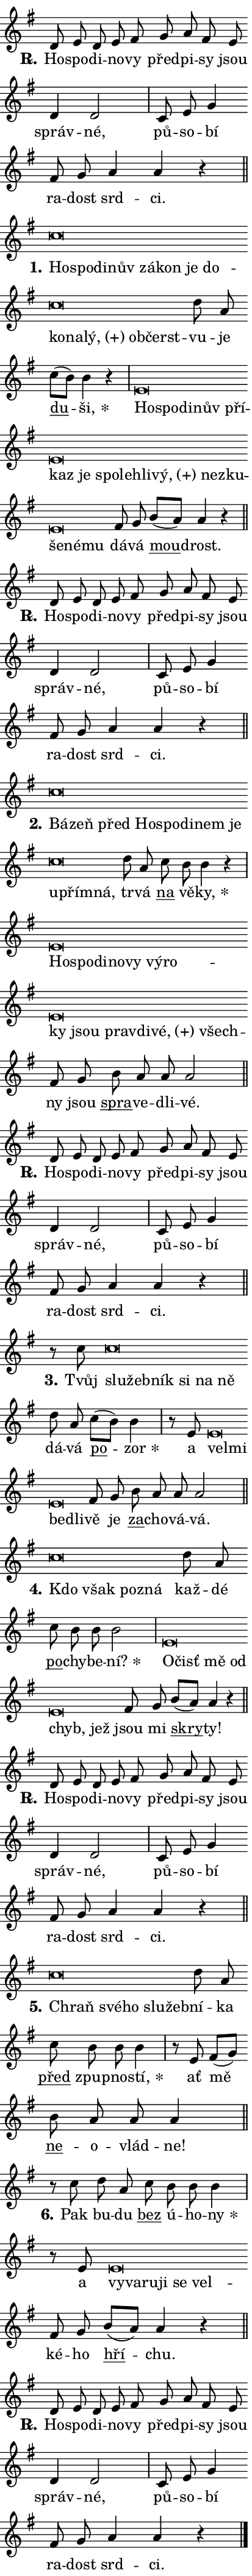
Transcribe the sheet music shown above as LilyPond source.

\version "2.24.0"
\header { tagline = "" }
\paper {
  indent = 0\cm
  top-margin = 0\cm
  right-margin = 0.13\cm % to fit lyric hyphens
  bottom-margin = 0\cm
  left-margin = 0\cm
  paper-width = 7\cm
  page-breaking = #ly:one-page-breaking
  system-system-spacing.basic-distance = #11
  score-system-spacing.basic-distance = #11
  ragged-last = ##f
}


%% Author: Thomas Morley
%% https://lists.gnu.org/archive/html/lilypond-user/2020-05/msg00002.html
#(define (line-position grob)
"Returns position of @var[grob} in current system:
   @code{'start}, if at first time-step
   @code{'end}, if at last time-step
   @code{'middle} otherwise
"
  (let* ((col (ly:item-get-column grob))
         (ln (ly:grob-object col 'left-neighbor))
         (rn (ly:grob-object col 'right-neighbor))
         (col-to-check-left (if (ly:grob? ln) ln col))
         (col-to-check-right (if (ly:grob? rn) rn col))
         (break-dir-left
           (and
             (ly:grob-property col-to-check-left 'non-musical #f)
             (ly:item-break-dir col-to-check-left)))
         (break-dir-right
           (and
             (ly:grob-property col-to-check-right 'non-musical #f)
             (ly:item-break-dir col-to-check-right))))
        (cond ((eqv? 1 break-dir-left) 'start)
              ((eqv? -1 break-dir-right) 'end)
              (else 'middle))))

#(define (tranparent-at-line-position vctor)
  (lambda (grob)
  "Relying on @code{line-position} select the relevant enry from @var{vctor}.
Used to determine transparency,"
    (case (line-position grob)
      ((end) (not (vector-ref vctor 0)))
      ((middle) (not (vector-ref vctor 1)))
      ((start) (not (vector-ref vctor 2))))))

noteHeadBreakVisibility =
#(define-music-function (break-visibility)(vector?)
"Makes @code{NoteHead}s transparent relying on @var{break-visibility}"
#{
  \override NoteHead.transparent =
    #(tranparent-at-line-position break-visibility)
#})

#(define delete-ledgers-for-transparent-note-heads
  (lambda (grob)
    "Reads whether a @code{NoteHead} is transparent.
If so this @code{NoteHead} is removed from @code{'note-heads} from
@var{grob}, which is supposed to be @code{LedgerLineSpanner}.
As a result ledgers are not printed for this @code{NoteHead}"
    (let* ((nhds-array (ly:grob-object grob 'note-heads))
           (nhds-list
             (if (ly:grob-array? nhds-array)
                 (ly:grob-array->list nhds-array)
                 '()))
           ;; Relies on the transparent-property being done before
           ;; Staff.LedgerLineSpanner.after-line-breaking is executed.
           ;; This is fragile ...
           (to-keep
             (remove
               (lambda (nhd)
                 (ly:grob-property nhd 'transparent #f))
               nhds-list)))
      ;; TODO find a better method to iterate over grob-arrays, similiar
      ;; to filter/remove etc for lists
      ;; For now rebuilt from scratch
      (set! (ly:grob-object grob 'note-heads)  '())
      (for-each
        (lambda (nhd)
          (ly:pointer-group-interface::add-grob grob 'note-heads nhd))
        to-keep))))

squashNotes = {
  \override NoteHead.X-extent = #'(-0.2 . 0.2)
  \override NoteHead.Y-extent = #'(-0.75 . 0)
  \override NoteHead.stencil =
    #(lambda (grob)
       (let ((pos (ly:grob-property grob 'staff-position)))
         (begin
           (if (< pos -7) (display "ERROR: Lower brevis then expected\n") (display "OK: Expected brevis position\n"))
           (if (<= pos -6) ly:text-interface::print ly:note-head::print))))
}
unSquashNotes = {
  \revert NoteHead.X-extent
  \revert NoteHead.Y-extent
  \revert NoteHead.stencil
}

hideNotes = \noteHeadBreakVisibility #begin-of-line-visible
unHideNotes = \noteHeadBreakVisibility #all-visible

% work-around for resetting accidentals
% https://lilypond.org/doc/v2.23/Documentation/notation/displaying-rhythms#unmetered-music
cadenzaMeasure = {
  \cadenzaOff
  \partial 1024 s1024
  \cadenzaOn
}

#(define-markup-command (accent layout props text) (markup?)
  "Underline accented syllable"
  (interpret-markup layout props
    #{\markup \override #'(offset . 4.3) \underline { #text }#}))

responsum = \markup \concat {
  "R" \hspace #-1.05 \path #0.1 #'((moveto 0 0.07) (lineto 0.9 0.8)) \hspace #0.05 "."
}

spaceSize = #0.6828661417322834 % exact space size for TeX Gyre Schola

\layout {
  \context {
    \Staff
    \remove "Time_signature_engraver"
    \override LedgerLineSpanner.after-line-breaking = #delete-ledgers-for-transparent-note-heads
  }
  \context {
    \Lyrics {
      \override LyricSpace.minimum-distance = \spaceSize
      \override LyricText.font-name = #"TeX Gyre Schola"
      \override LyricText.font-size = 1
      \override StanzaNumber.font-name = #"TeX Gyre Schola Bold"
      \override StanzaNumber.font-size = 1
    }
  }
  \context {
    \Score 
    \override NoteHead.text =
      #(lambda (grob) 
        (let ((pos (ly:grob-property grob 'staff-position)))
          #{\markup {
            \combine
              \halign #-0.55 \raise #(if (= pos -6) 0 0.5) \override #'(thickness . 2) \draw-line #'(3.2 . 0)
              \musicglyph "noteheads.sM1"
          }#}))
  }
}

% magnetic-lyrics.ily
%
%   written by
%     Jean Abou Samra <jean@abou-samra.fr>
%     Werner Lemberg <wl@gnu.org>
%
%   adapted by
%     Jiri Hon <jiri.hon@gmail.com>
%
% Version 2022-Apr-15

% https://www.mail-archive.com/lilypond-user@gnu.org/msg149350.html

#(define (Left_hyphen_pointer_engraver context)
   "Collect syllable-hyphen-syllable occurrences in lyrics and store
them in properties.  This engraver only looks to the left.  For
example, if the lyrics input is @code{foo -- bar}, it does the
following.

@itemize @bullet
@item
Set the @code{text} property of the @code{LyricHyphen} grob between
@q{foo} and @q{bar} to @code{foo}.

@item
Set the @code{left-hyphen} property of the @code{LyricText} grob with
text @q{foo} to the @code{LyricHyphen} grob between @q{foo} and
@q{bar}.
@end itemize

Use this auxiliary engraver in combination with the
@code{lyric-@/text::@/apply-@/magnetic-@/offset!} hook."
   (let ((hyphen #f)
         (text #f))
     (make-engraver
      (acknowledgers
       ((lyric-syllable-interface engraver grob source-engraver)
        (set! text grob)))
      (end-acknowledgers
       ((lyric-hyphen-interface engraver grob source-engraver)
        ;(when (not (grob::has-interface grob 'lyric-space-interface))
          (set! hyphen grob)));)
      ((stop-translation-timestep engraver)
       (when (and text hyphen)
         (ly:grob-set-object! text 'left-hyphen hyphen))
       (set! text #f)
       (set! hyphen #f)))))

#(define (lyric-text::apply-magnetic-offset! grob)
   "If the space between two syllables is less than the value in
property @code{LyricText@/.details@/.squash-threshold}, move the right
syllable to the left so that it gets concatenated with the left
syllable.

Use this function as a hook for
@code{LyricText@/.after-@/line-@/breaking} if the
@code{Left_@/hyphen_@/pointer_@/engraver} is active."
   (let ((hyphen (ly:grob-object grob 'left-hyphen #f)))
     (when hyphen
       (let ((left-text (ly:spanner-bound hyphen LEFT)))
         (when (grob::has-interface left-text 'lyric-syllable-interface)
           (let* ((common (ly:grob-common-refpoint grob left-text X))
                  (this-x-ext (ly:grob-extent grob common X))
                  (left-x-ext
                   (begin
                     ;; Trigger magnetism for left-text.
                     (ly:grob-property left-text 'after-line-breaking)
                     (ly:grob-extent left-text common X)))
                  ;; `delta` is the gap width between two syllables.
                  (delta (- (interval-start this-x-ext)
                            (interval-end left-x-ext)))
                  (details (ly:grob-property grob 'details))
                  (threshold (assoc-get 'squash-threshold details 0.2)))
             (when (< delta threshold)
               (let* (;; We have to manipulate the input text so that
                      ;; ligatures crossing syllable boundaries are not
                      ;; disabled.  For languages based on the Latin
                      ;; script this is essentially a beautification.
                      ;; However, for non-Western scripts it can be a
                      ;; necessity.
                      (lt (ly:grob-property left-text 'text))
                      (rt (ly:grob-property grob 'text))
                      (is-space (grob::has-interface hyphen 'lyric-space-interface))
                      (space (if is-space " " ""))
                      (extra-delta (if is-space spaceSize 0))
                      ;; Append new syllable.
                      (ltrt-space (if (and (string? lt) (string? rt))
                                (string-append lt space rt)
                                (make-concat-markup (list lt space rt))))
                      ;; Right-align `ltrt` to the right side.
                      (ltrt-space-markup (grob-interpret-markup
                               grob
                               (make-translate-markup
                                (cons (interval-length this-x-ext) 0)
                                (make-right-align-markup ltrt-space)))))
                 (begin
                   ;; Don't print `left-text`.
                   (ly:grob-set-property! left-text 'stencil #f)
                   ;; Set text and stencil (which holds all collected
                   ;; syllables so far) and shift it to the left.
                   (ly:grob-set-property! grob 'text ltrt-space)
                   (ly:grob-set-property! grob 'stencil ltrt-space-markup)
                   (ly:grob-translate-axis! grob (- (- delta extra-delta)) X))))))))))


#(define (lyric-hyphen::displace-bounds-first grob)
   ;; Make very sure this callback isn't triggered too early.
   (let ((left (ly:spanner-bound grob LEFT))
         (right (ly:spanner-bound grob RIGHT)))
     (ly:grob-property left 'after-line-breaking)
     (ly:grob-property right 'after-line-breaking)
     (ly:lyric-hyphen::print grob)))

squashThreshold = #0.4

\layout {
  \context {
    \Lyrics
    \consists #Left_hyphen_pointer_engraver
    \override LyricText.after-line-breaking =
      #lyric-text::apply-magnetic-offset!
    \override LyricHyphen.stencil = #lyric-hyphen::displace-bounds-first
    \override LyricText.details.squash-threshold = \squashThreshold
    \override LyricHyphen.minimum-distance = 0
    \override LyricHyphen.minimum-length = \squashThreshold
  }
}

squashText = \override LyricText.details.squash-threshold = 9999
unSquashText = \override LyricText.details.squash-threshold = \squashThreshold

leftText = \override LyricText.self-alignment-X = #LEFT
unLeftText = \revert LyricText.self-alignment-X

starOffset = #(lambda (grob) 
                (let ((x_offset (ly:self-alignment-interface::aligned-on-x-parent grob)))
                  (if (= x_offset 0) 0 (+ x_offset 1.2))))

star = #(define-music-function (syllable)(string?)
"Append star separator at the end of a syllable"
#{
  \once \override LyricText.X-offset = #starOffset
  \lyricmode { \markup {
    #syllable
    \override #'((font-name . "TeX Gyre Schola Bold")) \hspace #0.2 \lower #0.65 \larger "*"
  } }
#})

starAccent = #(define-music-function (syllable)(string?)
"Append star separator at the end of a syllable and make accent"
#{
  \once \override LyricText.X-offset = #starOffset
  \lyricmode { \markup {
    \accent #syllable
    \override #'((font-name . "TeX Gyre Schola Bold")) \hspace #0.2 \lower #0.65 \larger "*"
  } }
#})

breath = #(define-music-function (syllable)(string?)
"Append breathing indicator at the end of a syllable"
#{
  \lyricmode { \markup { #syllable "+" } }
#})

optionalBreath = #(define-music-function (syllable)(string?)
"Append optional breathing indicator at the end of a syllable"
#{
  \lyricmode { \markup { #syllable "(+)" } }
#})


\score {
    <<
        \new Voice = "melody" { \cadenzaOn \key g \major \relative { d'8 e d e fis \bar "" g a fis e \bar "" d4 d2 \cadenzaMeasure \bar "|" c8 e g4 \bar "" fis8 g a4 a r \cadenzaMeasure \bar "||" \break } }
        \new Lyrics \lyricsto "melody" { \lyricmode { \set stanza = \responsum
Ho -- spo -- di -- no -- vy před -- pi -- sy jsou správ -- né, pů -- so -- bí ra -- dost srd -- ci. } }
    >>
    \layout {}
}

\score {
    <<
        \new Voice = "melody" { \cadenzaOn \key g \major \relative { \squashNotes c''\breve*1/16 \hideNotes \breve*1/16 \bar "" \breve*1/16 \bar "" \breve*1/16 \bar "" \breve*1/16 \bar "" \breve*1/16 \bar "" \breve*1/16 \bar "" \breve*1/16 \bar "" \breve*1/16 \bar "" \breve*1/16 \bar "" \breve*1/16 \bar "" \breve*1/16 \breve*1/16 \bar "" \unHideNotes \unSquashNotes d8 a \bar "" c[( b)] b4 r \cadenzaMeasure \bar "|" \squashNotes e,\breve*1/16 \hideNotes \breve*1/16 \bar "" \breve*1/16 \bar "" \breve*1/16 \bar "" \breve*1/16 \bar "" \breve*1/16 \bar "" \breve*1/16 \bar "" \breve*1/16 \bar "" \breve*1/16 \bar "" \breve*1/16 \bar "" \breve*1/16 \bar "" \breve*1/16 \bar "" \breve*1/16 \bar "" \breve*1/16 \bar "" \breve*1/16 \breve*1/16 \bar "" \unHideNotes \unSquashNotes fis8 g \bar "" b[( a)] a4 r \cadenzaMeasure \bar "||" \break } }
        \new Lyrics \lyricsto "melody" { \lyricmode { \set stanza = "1."
\leftText Ho -- \squashText spo -- di -- nův zá -- kon je do -- ko -- na -- \optionalBreath lý, ob -- čerst -- \unLeftText \unSquashText vu -- je \markup \accent du -- \star ši, \leftText Ho -- \squashText spo -- di -- nův pří -- kaz je spo -- leh -- li -- \optionalBreath vý, ne -- zku -- še -- né -- mu \unLeftText \unSquashText dá -- vá \markup \accent mou -- drost. } }
    >>
    \layout {}
}

\score {
    <<
        \new Voice = "melody" { \cadenzaOn \key g \major \relative { d'8 e d e fis \bar "" g a fis e \bar "" d4 d2 \cadenzaMeasure \bar "|" c8 e g4 \bar "" fis8 g a4 a r \cadenzaMeasure \bar "||" \break } }
        \new Lyrics \lyricsto "melody" { \lyricmode { \set stanza = \responsum
Ho -- spo -- di -- no -- vy před -- pi -- sy jsou správ -- né, pů -- so -- bí ra -- dost srd -- ci. } }
    >>
    \layout {}
}

\score {
    <<
        \new Voice = "melody" { \cadenzaOn \key g \major \relative { \squashNotes c''\breve*1/16 \hideNotes \breve*1/16 \bar "" \breve*1/16 \bar "" \breve*1/16 \bar "" \breve*1/16 \bar "" \breve*1/16 \bar "" \breve*1/16 \bar "" \breve*1/16 \bar "" \breve*1/16 \bar "" \breve*1/16 \breve*1/16 \bar "" \unHideNotes \unSquashNotes d8 a \bar "" c b b4 r \cadenzaMeasure \bar "|" \squashNotes e,\breve*1/16 \hideNotes \breve*1/16 \bar "" \breve*1/16 \bar "" \breve*1/16 \bar "" \breve*1/16 \bar "" \breve*1/16 \bar "" \breve*1/16 \bar "" \breve*1/16 \bar "" \breve*1/16 \bar "" \breve*1/16 \bar "" \breve*1/16 \bar "" \breve*1/16 \breve*1/16 \bar "" \unHideNotes \unSquashNotes fis8 g \bar "" b a a a2 \cadenzaMeasure \bar "||" \break } }
        \new Lyrics \lyricsto "melody" { \lyricmode { \set stanza = "2."
\leftText Bá -- \squashText zeň před Ho -- spo -- di -- nem je u -- přím -- ná, \unLeftText \unSquashText tr -- vá \markup \accent na vě -- \star ky, \leftText Ho -- \squashText spo -- di -- no -- vy vý -- ro -- ky jsou prav -- di -- \optionalBreath vé, všech -- \unLeftText \unSquashText ny jsou \markup \accent spra -- ve -- dli -- vé. } }
    >>
    \layout {}
}

\score {
    <<
        \new Voice = "melody" { \cadenzaOn \key g \major \relative { d'8 e d e fis \bar "" g a fis e \bar "" d4 d2 \cadenzaMeasure \bar "|" c8 e g4 \bar "" fis8 g a4 a r \cadenzaMeasure \bar "||" \break } }
        \new Lyrics \lyricsto "melody" { \lyricmode { \set stanza = \responsum
Ho -- spo -- di -- no -- vy před -- pi -- sy jsou správ -- né, pů -- so -- bí ra -- dost srd -- ci. } }
    >>
    \layout {}
}

\score {
    <<
        \new Voice = "melody" { \cadenzaOn \key g \major \relative { r8 c''8 \squashNotes c\breve*1/16 \hideNotes \breve*1/16 \bar "" \breve*1/16 \bar "" \breve*1/16 \bar "" \breve*1/16 \breve*1/16 \bar "" \unHideNotes \unSquashNotes d8 a \bar "" c[( b)] b4 \cadenzaMeasure \bar "|" r8 e,8 \squashNotes e\breve*1/16 \hideNotes \breve*1/16 \bar "" \breve*1/16 \breve*1/16 \bar "" \unHideNotes \unSquashNotes fis8 g \bar "" b a a a2 \cadenzaMeasure \bar "||" \break } }
        \new Lyrics \lyricsto "melody" { \lyricmode { \set stanza = "3."
Tvůj \leftText slu -- \squashText žeb -- ník si na ně \unLeftText \unSquashText dá -- vá \markup \accent po -- \star zor a \leftText vel -- \squashText mi be -- dli -- \unLeftText \unSquashText vě je \markup \accent za -- cho -- vá -- vá. } }
    >>
    \layout {}
}

\score {
    <<
        \new Voice = "melody" { \cadenzaOn \key g \major \relative { \squashNotes c''\breve*1/16 \hideNotes \breve*1/16 \bar "" \breve*1/16 \breve*1/16 \bar "" \unHideNotes \unSquashNotes d8 a \bar "" c b b b2 \cadenzaMeasure \bar "|" \squashNotes e,\breve*1/16 \hideNotes \breve*1/16 \bar "" \breve*1/16 \bar "" \breve*1/16 \bar "" \breve*1/16 \breve*1/16 \bar "" \unHideNotes \unSquashNotes fis8 g \bar "" b[( a)] a4 r \cadenzaMeasure \bar "||" \break } }
        \new Lyrics \lyricsto "melody" { \lyricmode { \set stanza = "4."
\leftText Kdo \squashText však po -- zná \unLeftText \unSquashText kaž -- dé \markup \accent po -- chy -- be -- \star ní? \leftText O -- \squashText čisť mě od chyb, jež \unLeftText \unSquashText jsou mi \markup \accent skry -- ty! } }
    >>
    \layout {}
}

\score {
    <<
        \new Voice = "melody" { \cadenzaOn \key g \major \relative { d'8 e d e fis \bar "" g a fis e \bar "" d4 d2 \cadenzaMeasure \bar "|" c8 e g4 \bar "" fis8 g a4 a r \cadenzaMeasure \bar "||" \break } }
        \new Lyrics \lyricsto "melody" { \lyricmode { \set stanza = \responsum
Ho -- spo -- di -- no -- vy před -- pi -- sy jsou správ -- né, pů -- so -- bí ra -- dost srd -- ci. } }
    >>
    \layout {}
}

\score {
    <<
        \new Voice = "melody" { \cadenzaOn \key g \major \relative { \squashNotes c''\breve*1/16 \hideNotes \breve*1/16 \bar "" \breve*1/16 \bar "" \breve*1/16 \breve*1/16 \bar "" \unHideNotes \unSquashNotes d8 a \bar "" c b b b4 \cadenzaMeasure \bar "|" r8 e,8 fis[( g)] \bar "" b a a a4 \cadenzaMeasure \bar "||" \break } }
        \new Lyrics \lyricsto "melody" { \lyricmode { \set stanza = "5."
\leftText Chraň \squashText své -- ho slu -- žeb -- \unLeftText \unSquashText ní -- ka \markup \accent před zpup -- no -- \star stí, ať mě \markup \accent ne -- o -- vlád -- ne! } }
    >>
    \layout {}
}

\score {
    <<
        \new Voice = "melody" { \cadenzaOn \key g \major \relative { r8 c''8 d8 a \bar "" c b b b4 \cadenzaMeasure \bar "|" r8 e,8 \squashNotes e\breve*1/16 \hideNotes \breve*1/16 \bar "" \breve*1/16 \bar "" \breve*1/16 \bar "" \breve*1/16 \breve*1/16 \bar "" \unHideNotes \unSquashNotes fis8 g \bar "" b[( a)] a4 r \cadenzaMeasure \bar "||" \break } }
        \new Lyrics \lyricsto "melody" { \lyricmode { \set stanza = "6."
Pak bu -- du \markup \accent bez ú -- ho -- \star ny a \leftText vy -- \squashText va -- ru -- ji se vel -- \unLeftText \unSquashText ké -- ho \markup \accent hří -- chu. } }
    >>
    \layout {}
}

\score {
    <<
        \new Voice = "melody" { \cadenzaOn \key g \major \relative { d'8 e d e fis \bar "" g a fis e \bar "" d4 d2 \cadenzaMeasure \bar "|" c8 e g4 \bar "" fis8 g a4 a r \cadenzaMeasure \bar "||" \break } \bar "|." }
        \new Lyrics \lyricsto "melody" { \lyricmode { \set stanza = \responsum
Ho -- spo -- di -- no -- vy před -- pi -- sy jsou správ -- né, pů -- so -- bí ra -- dost srd -- ci. } }
    >>
    \layout {}
}
